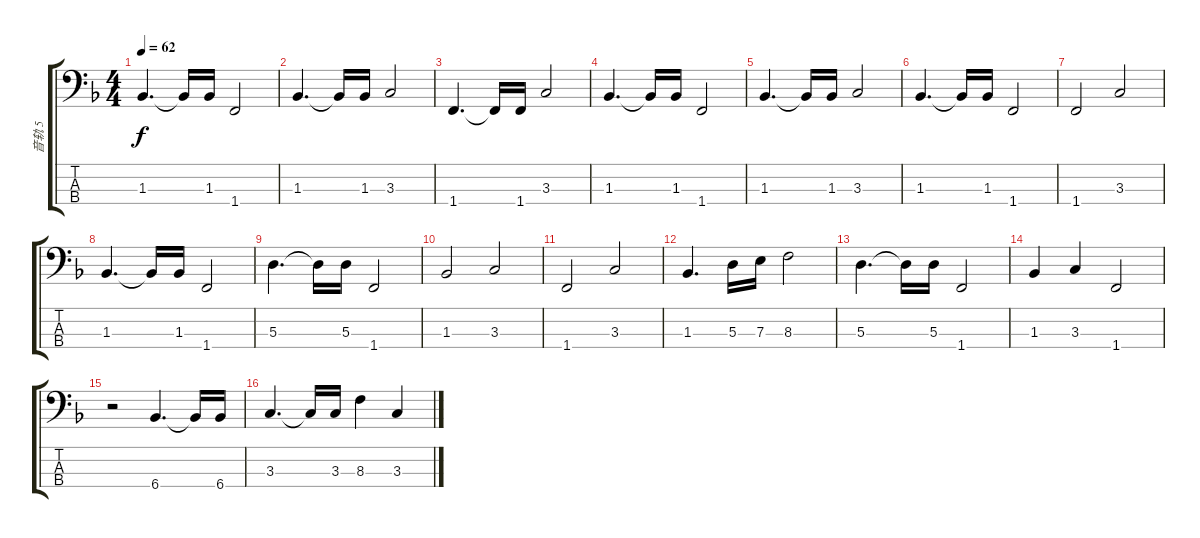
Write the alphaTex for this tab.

\track ("音轨 5" "音轨 5") {instrument electricbassfinger}
\staff {score tabs}
\tuning (G2 D2 A1 E1) {hide}
\ts (4 4)
\tempo 62
\clef f4
\ks f
1.3.4{d dy f} 1.3{t}.16 1.3.16 1.4.2 |
1.3.4{d} 1.3{t}.16 1.3.16 3.3.2 |
1.4.4{d} 1.4{t}.16 1.4.16 3.3.2 |
1.3.4{d} 1.3{t}.16 1.3.16 1.4.2 |
1.3.4{d} 1.3{t}.16 1.3.16 3.3.2 |
1.3.4{d} 1.3{t}.16 1.3.16 1.4.2 |
1.4.2 3.3.2 |
1.3.4{d} 1.3{t}.16 1.3.16 1.4.2 |
5.3.4{d} 5.3{t}.16 5.3.16 1.4.2 |
1.3.2 3.3.2 |
1.4.2 3.3.2 |
1.3.4{d} 5.3.16 7.3.16 8.3.2 |
5.3.4{d} 5.3{t}.16 5.3.16 1.4.2 |
1.3.4 3.3.4 1.4.2 |
r.2 6.4.4{d} 6.4{t}.16 6.4.16 |
3.3.4{d} 3.3{t}.16 3.3.16 8.3.4 3.3.4
